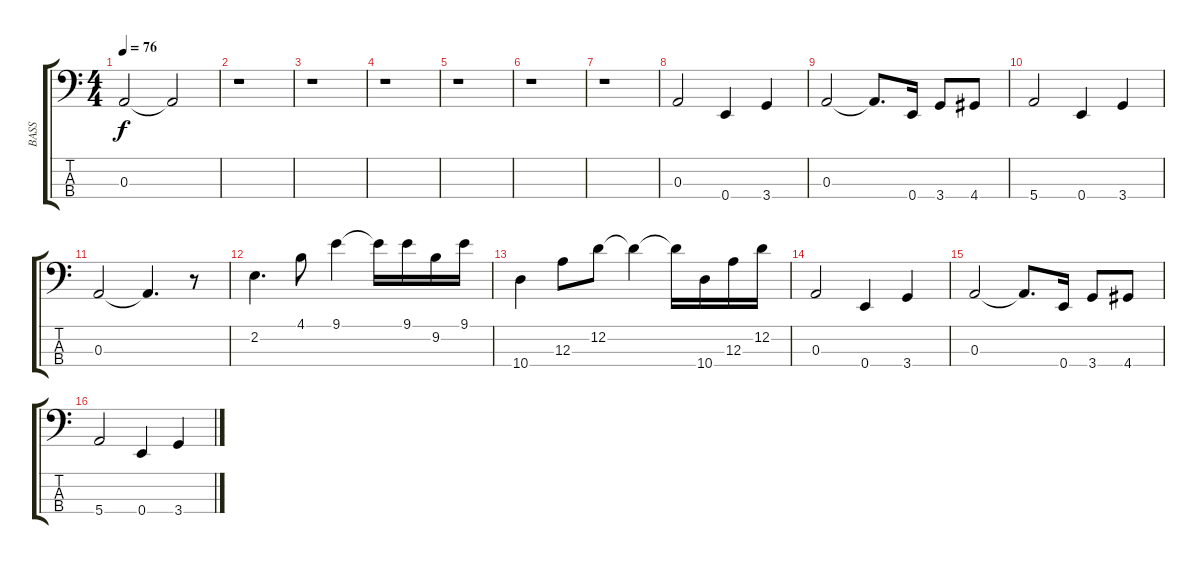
\track ("BASS    " "BASS    ") {instrument electricbassfinger}
\staff {score tabs}
\tuning (G2 D2 A1 E1) {hide}
\ts (4 4)
\tempo 76
\clef f4
\ks c
0.3.2{dy f} 0.3{t}.2 |
r.1 |
r.1 |
r.1 |
r.1 |
r.1 |
r.1 |
0.3.2 0.4.4 3.4.4 |
0.3.2 0.3{t}.8{d} 0.4.16 3.4.8 4.4.8 |
5.4.2 0.4.4 3.4.4 |
0.3.2 0.3{t}.4{d} r.8 |
2.2.4{d} 4.1.8 9.1.4 9.1{t}.16 9.1.16 9.2.16 9.1.16 |
10.4.4 12.3.8 12.2.8 12.2{t}.4 12.2{t}.16 10.4.16 12.3.16 12.2.16 |
0.3.2 0.4.4 3.4.4 |
0.3.2 0.3{t}.8{d} 0.4.16 3.4.8 4.4.8 |
5.4.2 0.4.4 3.4.4
